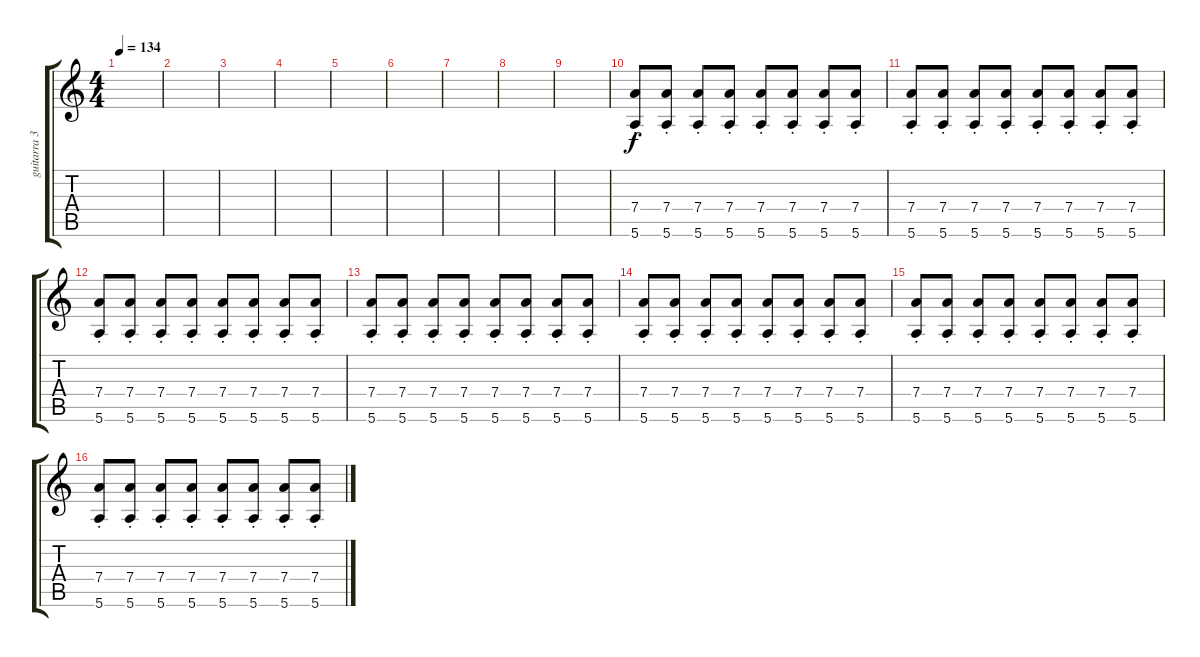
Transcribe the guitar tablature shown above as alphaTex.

\track ("guitarra 3" "guitarra 3") {instrument acousticguitarsteel}
\staff {score tabs}
\tuning (E4 B3 G3 D3 A2 E2) {hide}
\ts (4 4)
\tempo 134
\clef g2
\ks c
|
|
|
|
|
|
|
|
|
(7.4{st} 5.6{st}).8 (7.4{st} 5.6{st}).8 (7.4{st} 5.6{st}).8 (7.4{st} 5.6{st}).8 (7.4{st} 5.6{st}).8 (7.4{st} 5.6{st}).8 (7.4{st} 5.6{st}).8 (7.4{st} 5.6{st}).8 |
(7.4{st} 5.6{st}).8 (7.4{st} 5.6{st}).8 (7.4{st} 5.6{st}).8 (7.4{st} 5.6{st}).8 (7.4{st} 5.6{st}).8 (7.4{st} 5.6{st}).8 (7.4{st} 5.6{st}).8 (7.4{st} 5.6{st}).8 |
(7.4{st} 5.6{st}).8 (7.4{st} 5.6{st}).8 (7.4{st} 5.6{st}).8 (7.4{st} 5.6{st}).8 (7.4{st} 5.6{st}).8 (7.4{st} 5.6{st}).8 (7.4{st} 5.6{st}).8 (7.4{st} 5.6{st}).8 |
(7.4{st} 5.6{st}).8 (7.4{st} 5.6{st}).8 (7.4{st} 5.6{st}).8 (7.4{st} 5.6{st}).8 (7.4{st} 5.6{st}).8 (7.4{st} 5.6{st}).8 (7.4{st} 5.6{st}).8 (7.4{st} 5.6{st}).8 |
(7.4{st} 5.6{st}).8 (7.4{st} 5.6{st}).8 (7.4{st} 5.6{st}).8 (7.4{st} 5.6{st}).8 (7.4{st} 5.6{st}).8 (7.4{st} 5.6{st}).8 (7.4{st} 5.6{st}).8 (7.4{st} 5.6{st}).8 |
(7.4{st} 5.6{st}).8 (7.4{st} 5.6{st}).8 (7.4{st} 5.6{st}).8 (7.4{st} 5.6{st}).8 (7.4{st} 5.6{st}).8 (7.4{st} 5.6{st}).8 (7.4{st} 5.6{st}).8 (7.4{st} 5.6{st}).8 |
(7.4{st} 5.6{st}).8 (7.4{st} 5.6{st}).8 (7.4{st} 5.6{st}).8 (7.4{st} 5.6{st}).8 (7.4{st} 5.6{st}).8 (7.4{st} 5.6{st}).8 (7.4{st} 5.6{st}).8 (7.4{st} 5.6{st}).8
